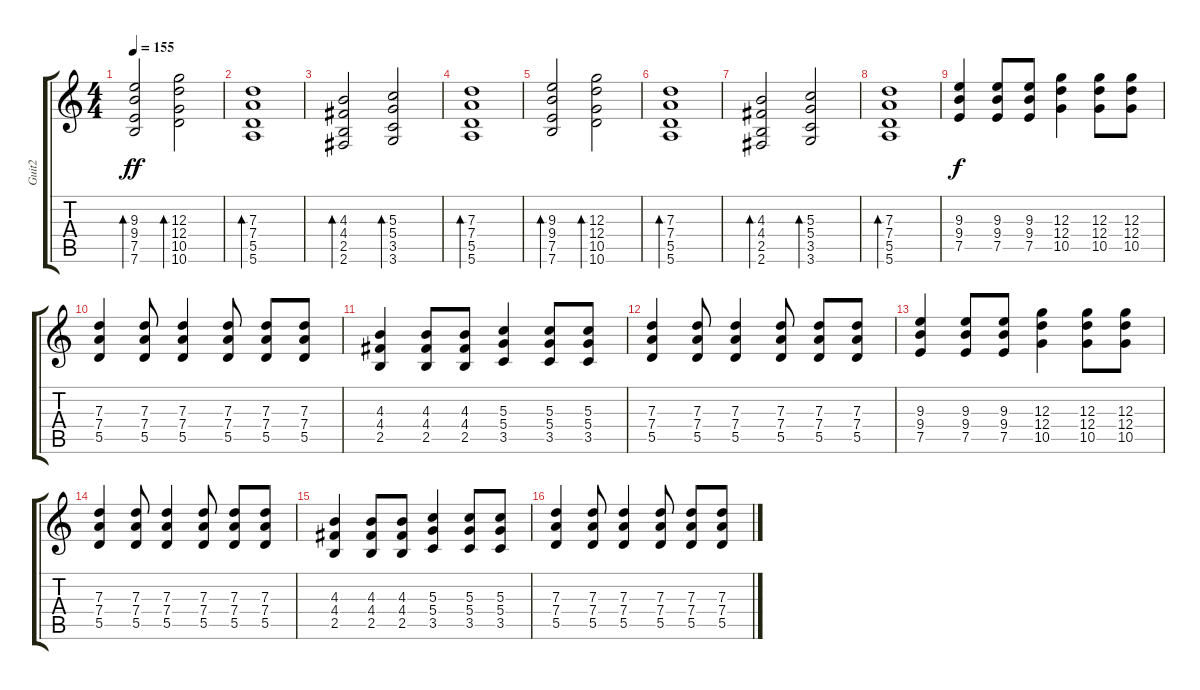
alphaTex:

\track ("Guit2" "Guit2") {instrument electricguitarclean}
\staff {score tabs}
\tuning (E4 B3 G3 D3 A2 E2) {hide}
\ts (4 4)
\tempo 155
\clef g2
\ks c
(9.3 9.4 7.5 7.6).2{bd 120 dy ff volume 11 instrument acousticguitarsteel} (12.3 12.4 10.5 10.6).2{bd 120} |
(7.3 7.4 5.5 5.6).1{bd 120} |
(4.3 4.4 2.5 2.6).2{bd 120} (5.3 5.4 3.5 3.6).2{bd 120} |
(7.3 7.4 5.5 5.6).1{bd 120} |
(9.3 9.4 7.5 7.6).2{bd 120 volume 11 instrument acousticguitarsteel} (12.3 12.4 10.5 10.6).2{bd 120} |
(7.3 7.4 5.5 5.6).1{bd 120} |
(4.3 4.4 2.5 2.6).2{bd 120} (5.3 5.4 3.5 3.6).2{bd 120} |
(7.3 7.4 5.5 5.6).1{bd 120} |
(9.3 9.4 7.5).4{dy f volume 10} (9.3 9.4 7.5).8 (9.3 9.4 7.5).8 (12.3 12.4 10.5).4 (12.3 12.4 10.5).8 (12.3 12.4 10.5).8 |
(7.3 7.4 5.5).4 (7.3 7.4 5.5).8 (7.3 7.4 5.5).4 (7.3 7.4 5.5).8 (7.3 7.4 5.5).8 (7.3 7.4 5.5).8 |
(4.3 4.4 2.5).4 (4.3 4.4 2.5).8 (4.3 4.4 2.5).8 (5.3 5.4 3.5).4 (5.3 5.4 3.5).8 (5.3 5.4 3.5).8 |
(7.3 7.4 5.5).4 (7.3 7.4 5.5).8 (7.3 7.4 5.5).4 (7.3 7.4 5.5).8 (7.3 7.4 5.5).8 (7.3 7.4 5.5).8 |
(9.3 9.4 7.5).4{volume 10} (9.3 9.4 7.5).8 (9.3 9.4 7.5).8 (12.3 12.4 10.5).4 (12.3 12.4 10.5).8 (12.3 12.4 10.5).8 |
(7.3 7.4 5.5).4 (7.3 7.4 5.5).8 (7.3 7.4 5.5).4 (7.3 7.4 5.5).8 (7.3 7.4 5.5).8 (7.3 7.4 5.5).8 |
(4.3 4.4 2.5).4 (4.3 4.4 2.5).8 (4.3 4.4 2.5).8 (5.3 5.4 3.5).4 (5.3 5.4 3.5).8 (5.3 5.4 3.5).8 |
(7.3 7.4 5.5).4 (7.3 7.4 5.5).8 (7.3 7.4 5.5).4 (7.3 7.4 5.5).8 (7.3 7.4 5.5).8 (7.3 7.4 5.5).8
